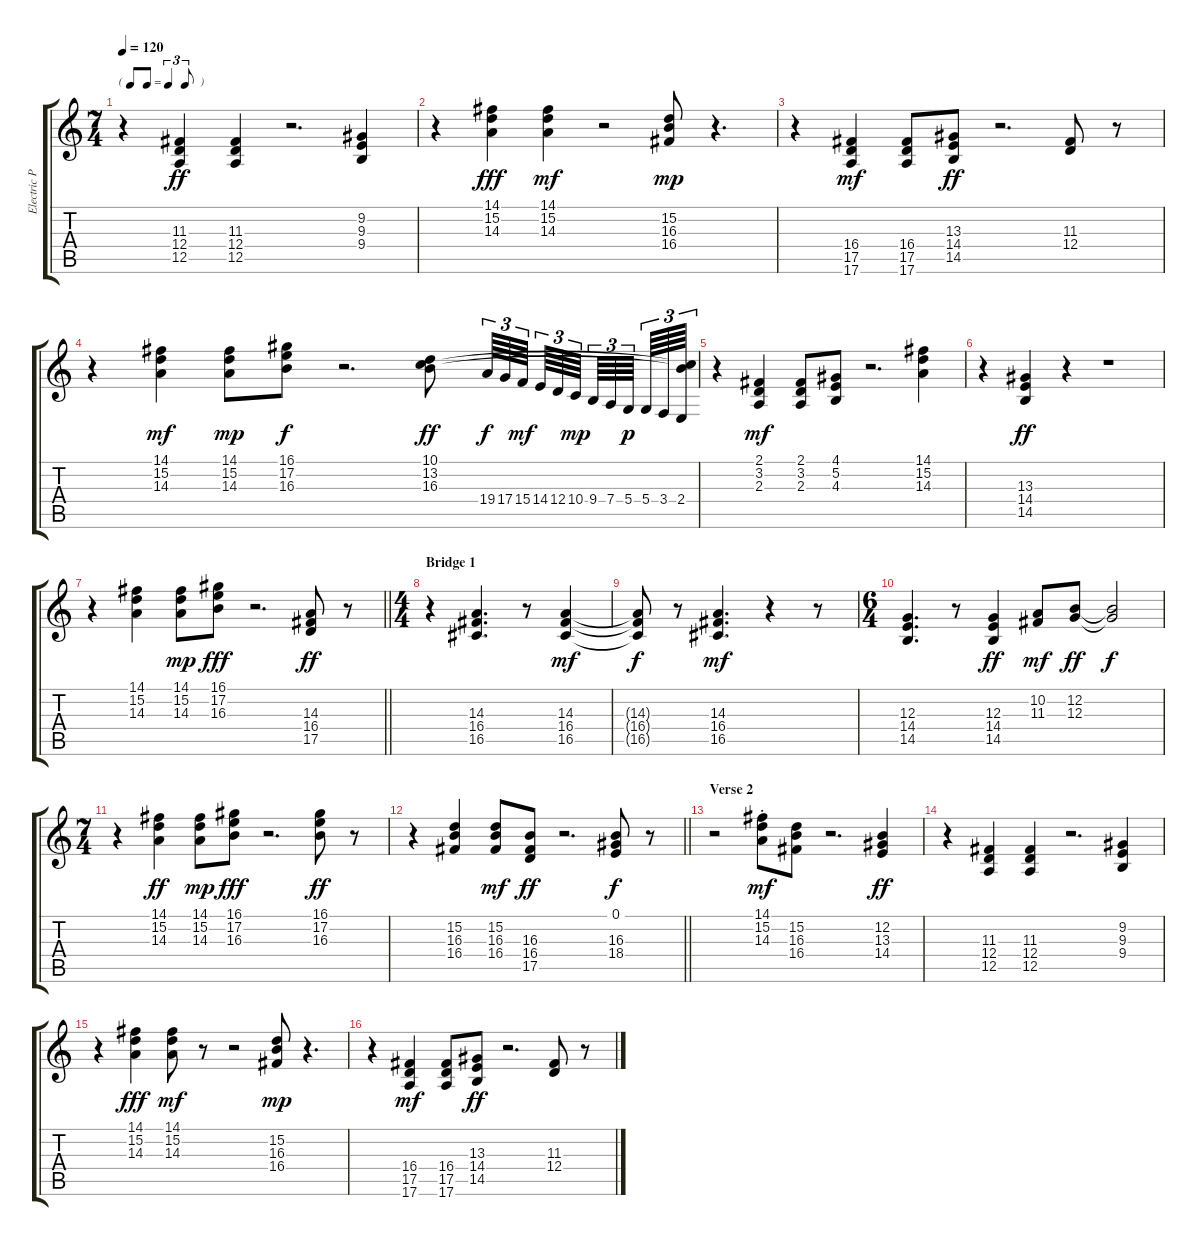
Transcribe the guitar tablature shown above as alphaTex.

\track ("Electric Piano (Wright)" "Electric P") {instrument electricpiano2}
\staff {score tabs}
\tuning (E4 B3 G3 D3 A2 E2) {hide}
\ts (7 4)
\tf triplet8th
\tempo 120
\clef g2
\ks c
r.4{dy ff} (11.3 12.4 12.5).4 (11.3 12.4 12.5).4 r.2{d} (9.2 9.3 9.4).4 |
r.4 (14.1 15.2 14.3).4{dy fff} (14.1 15.2 14.3).4{dy mf} r.2 (15.2 16.3 16.4).8{dy mp} r.4{d} |
r.4 (16.4 17.5 17.6).4{dy mf} (16.4 17.5 17.6).8 (13.3 14.4 14.5).8{dy ff} r.2{d} (11.3 12.4).8 r.8 |
r.4 (14.1 15.2 14.3).4{dy mf} (14.1 15.2 14.3).8{dy mp} (16.1 17.2 16.3).8{dy f} r.2{d} (10.1 13.2 16.3).8{dy ff} 19.4.64{tu (3 2) dy f} 17.4.64{tu (3 2)} 15.4.64{tu (3 2) dy mf beam splitsecondary} 14.4.64{tu (3 2)} 12.4.64{tu (3 2)} 10.4.64{tu (3 2) dy mp beam splitsecondary} 9.4.64{tu (3 2)} 7.4.64{tu (3 2)} 5.4.64{tu (3 2) dy p beam splitsecondary} 5.4.64{tu (3 2)} 3.4.64{tu (3 2)} (13.2{t} 16.3{t} 2.4).64{tu (3 2)} |
r.4 (2.1 3.2 2.3).4{dy mf} (2.1 3.2 2.3).8 (4.1 5.2 4.3).8 r.2{d} (14.1 15.2 14.3).4 |
r.4 (13.3 14.4 14.5).4{dy ff} r.4 r.1 |
\barLineRight lightlight
r.4 (14.1 15.2 14.3).4 (14.1 15.2 14.3).8{dy mp} (16.1 17.2 16.3).8{dy fff} r.2{d} (14.3 16.4 17.5).8{dy ff} r.8 |
\ts (4 4)
\section ("" "Bridge 1")
r.4 (14.3 16.4 16.5).4{d} r.8 (14.3 16.4 16.5).4{dy mf} |
(14.3{t} 16.4{t} 16.5{t}).8{dy f} r.8 (14.3 16.4 16.5).4{d dy mf} r.4 r.8 |
\ts (6 4)
(12.3 14.4 14.5).4{d} r.8 (12.3 14.4 14.5).4{dy ff} (10.2 11.3).8{dy mf} (12.2 12.3).8{dy ff} (12.2{t} 12.3{t}).2{dy f} |
\ts (7 4)
r.4 (14.1 15.2 14.3).4{dy ff} (14.1 15.2 14.3).8{dy mp} (16.1 17.2 16.3).8{dy fff} r.2{d} (16.1 17.2 16.3).8{dy ff} r.8 |
\barLineRight lightlight
r.4 (15.2 16.3 16.4).4 (15.2 16.3 16.4).8{dy mf} (16.3 16.4 17.5).8{dy ff} r.2{d} (0.1 16.3 18.4).8{dy f} r.8 |
\section ("" "Verse 2")
r.2 (14.1{st} 15.2{st} 14.3{st}).8{dy mf} (15.2 16.3 16.4).8 r.2{d} (12.2 13.3 14.4).4{dy ff} |
r.4 (11.3 12.4 12.5).4 (11.3 12.4 12.5).4 r.2{d} (9.2 9.3 9.4).4 |
r.4 (14.1 15.2 14.3).4{dy fff} (14.1 15.2 14.3).8{dy mf} r.8 r.2 (15.2 16.3 16.4).8{dy mp} r.4{d} |
r.4 (16.4 17.5 17.6).4{dy mf} (16.4 17.5 17.6).8 (13.3 14.4 14.5).8{dy ff} r.2{d} (11.3 12.4).8 r.8
